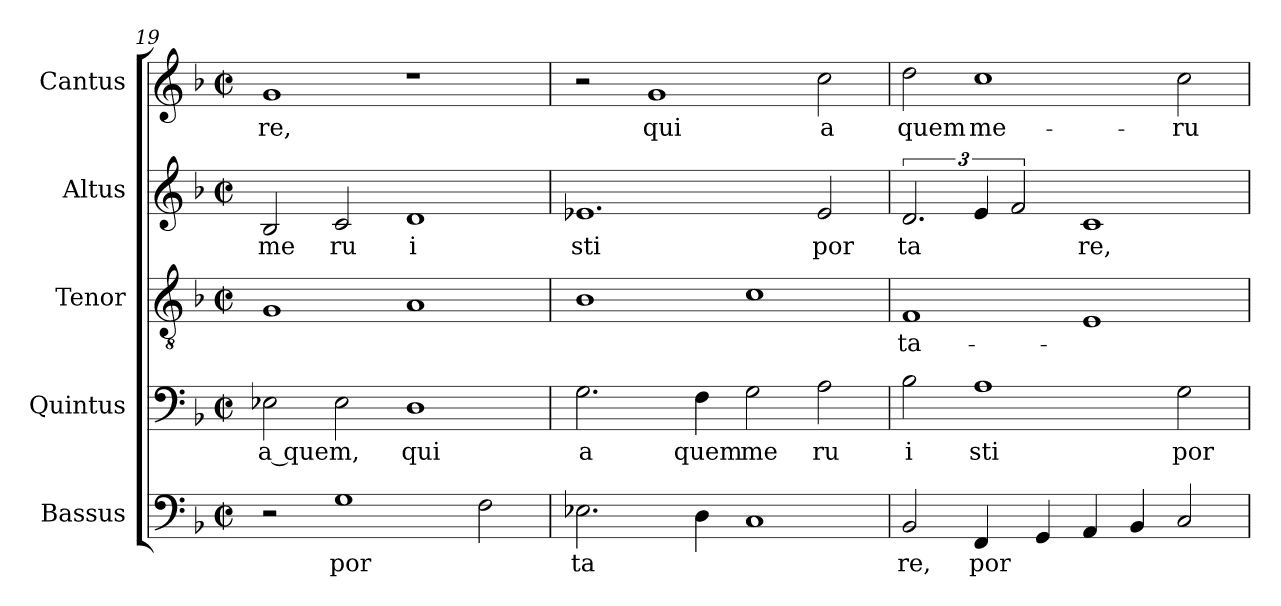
**kern	**text	**kern	**text	**kern	**text	**kern	**text	**kern	**text
*part5	*part5	*part4	*part4	*part3	*part3	*part2	*part2	*part1	*part1
*staff5	*staff5	*staff4	*staff4	*staff3	*staff3	*staff2	*staff2	*staff1	*staff1
*I"Bassus	*	*I"Quintus	*	*I"Tenor	*	*I"Altus	*	*I"Cantus	*
*clefF4	*	*clefF4	*	*clefGv2	*	*clefG2	*	*clefG2	*
*k[b-]	*	*k[b-]	*	*k[b-]	*	*k[b-]	*	*k[b-]	*
*F:	*	*F:	*	*F:	*	*F:	*	*F:	*
*M2/2	*	*M2/2	*	*M2/2	*	*M2/2	*	*M2/2	*
*met(c|)	*	*met(c|)	*	*met(c|)	*	*met(c|)	*	*met(c|)	*
=19	=19	=19	=19	=19	=19	=19	=19	=19	=19
!	!	!	!LO:LY:b:cj	!	!	!	!LO:LY:b:cj	!	!LO:LY:b:cj
2r	.	2E-X\	a quem,	1G	.	2B-/	me	1g	re,
!	!LO:LY:b:cj	!	!	!	!	!	!LO:LY:b:cj	!	!
1G	por	2E-\	.	.	.	2c/	ru	.	.
!	!	!	!LO:LY:b:cj	!	!	!	!LO:LY:b:cj	!	!
.	.	1D	qui	1A	.	1d	i	1r	.
2F\	.	.	.	.	.	.	.	.	.
=20	=20	=20	=20	=20	=20	=20	=20	=20	=20
!	!LO:LY:b:cj	!	!LO:LY:b:cj	!	!	!	!LO:LY:b:cj	!	!
2.E-X\	ta	2.G\	a	1B-	.	1.e-X	sti	2r	.
!	!	!	!	!	!	!	!	!	!LO:LY:b:cj
.	.	.	.	.	.	.	.	1g	qui
!	!	!	!LO:LY:b:cj	!	!	!	!	!	!
4D\	.	4F\	quem	.	.	.	.	.	.
!	!	!	!LO:LY:b:cj	!	!	!	!	!	!
1C	.	2G\	me	1c	.	.	.	.	.
!	!	!	!LO:LY:b:cj	!	!	!	!LO:LY:b:cj	!	!LO:LY:b:cj
.	.	2A\	ru	.	.	2e-/	por	2cc\	a
!!LO:LB:g=z
=21	=21	=21	=21	=21	=21	=21	=21	=21	=21
!	!LO:LY:b:cj	!	!LO:LY:b:cj	!	!LO:LY:b:cj	!	!LO:LY:b:cj	!	!LO:LY:b:cj
2BB-/	re,	2B-\	i	1F	ta-	3.d/	ta	2dd\	quem
!	!LO:LY:b	!	!LO:LY:b:cj	!	!	!	!	!	!LO:LY:b:cj
4FF/	por	1A	sti	.	.	6e/	.	1cc	me-
.	.	.	.	.	.	3f/	.	.	.
4GG/	.	.	.	.	.	.	.	.	.
!	!	!	!	!	!	!	!LO:LY:b:cj	!	!
4AA/	.	.	.	1E	.	1c	re,	.	.
4BB-/	.	.	.	.	.	.	.	.	.
!	!	!	!LO:LY:b:cj	!	!	!	!	!	!LO:LY:b:cj
2C/	.	2G\	por	.	.	.	.	2cc\	-ru-
=	=	=	=	=	=	=	=	=	=
*-	*-	*-	*-	*-	*-	*-	*-	*-	*-
